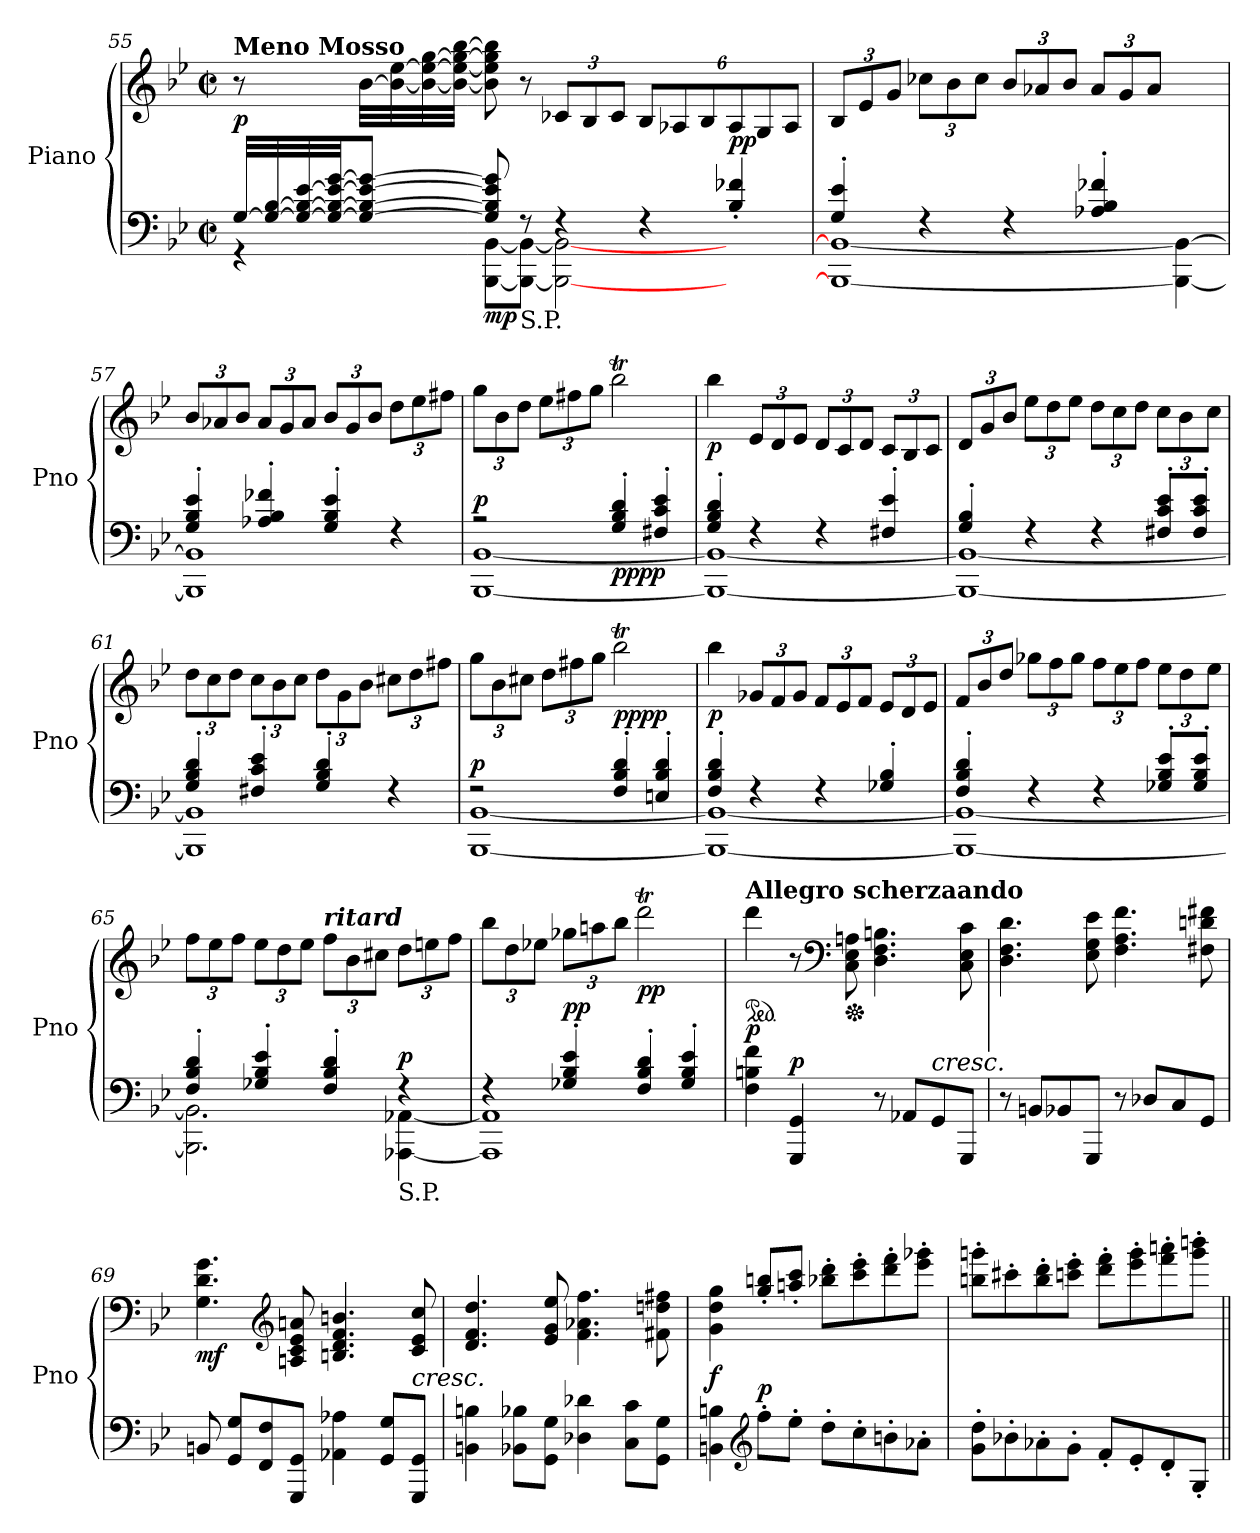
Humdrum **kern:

**kern	**kern	**dynam
*part1	*part1	*part1
*staff2	*staff1	*staff1/2
*I"Piano	*	*
*I'Pno	*	*
!!LO:LB:g=z
*clefF4	*clefG2	*
*k[b-e-]	*k[b-e-]	*
*M4/4	*M4/4	*
*met(c|)	*met(c|)	*
=55	=55	=55
*^	*	*
!	!	!LO:TX:a:B:t=Meno Mosso	!
!	!	!	!LO:DY:a=2
[32G!/LLL	4r	8r	p
32G!/_ [32B-!/	.	.	.
32G!/_ 32B-!/_ [32e-!/	.	.	.
32G!/_ 32B-!/_ 32e-!/_ [32g!/JJ	.	.	.
8G!/_ 8B-!/_ 8e-!/_ 8g!/_J	.	[32b-!\LLL	.
.	.	32b-!\_ [32ee-!\	.
.	.	32b-!\_ 32ee-!\_ [32gg!\	.
.	.	32b-!\_ 32ee-!\_ 32gg!\_ [32bb-!\JJJ	.
!	!	!	!LO:DY:b=2
8G/] 8B-/] 8e-/] 8g/]	[8BBB-\ [8BB-\L	8b-\] 8ee-\] 8gg\] 8bb-\]	mp
!LO:TX:b:t=S.P.	!	!	!
8rF	8BBB-\_ 8BB-\_J	8r	.
*	*	*Xbrackettup	*
4rF	2BBB-\_ 2BB-\_	12c-X/L	.
.	.	12B-/	.
.	.	12c-/J	.
4rF	.	12B-/L	.
.	.	12A-X/	.
.	.	12B-/	.
!	!	!	!LO:DY:a=2
4B-/' 4f-X/'	4ryy	12A-/	pp
.	.	12G/	.
.	.	12A-/J	.
=56	=56	=56	=56
4G/' 4e-/'	1BBB-_ 1BB-_	12B-/L	.
.	.	12e-/	.
.	.	12g/J	.
4rF	.	12cc-X\L	.
.	.	12b-\	.
.	.	12cc-\J	.
4rF	.	12b-/L	.
.	.	12a-X/	.
.	.	12b-/J	.
4A-X/' 4B-/' 4f-X/'	.	12a-/L	.
.	.	12g/	.
.	.	12a-/J	.
4ryy	4BBB-\_ 4BB-\_	4ryy	.
=57	=57	=57	=57
4G/' 4B-/' 4e-/'	1BBB-] 1BB-]	12b-/L	.
.	.	12a-X/	.
.	.	12b-/J	.
4A-X/' 4B-/' 4f-X/'	.	12a-/L	.
.	.	12g/	.
.	.	12a-/J	.
4G/' 4B-/' 4e-/'	.	12b-/L	.
.	.	12g/	.
.	.	12b-/J	.
4rF	.	12dd\L	.
.	.	12ee-\	.
.	.	12ff#X\J	.
!!LO:LB:g=z
=58	=58	=58	=58
!	!	!	!LO:DY:a=2
2r	[1BBB- [1BB-	12gg\L	p
.	.	12b-\	.
.	.	12dd\J	.
.	.	12ee-\L	.
.	.	12ff#X\	.
.	.	12gg\J	.
!	!	!	!LO:DY:b=2
!	!	!	!LO:DY:n=1:b
4G/' 4B-/' 4d/'	.	2bb-T\	pp pp
4F#X/' 4c/' 4e-/'	.	.	.
=59	=59	=59	=59
!	!	!	!LO:DY:b
4G/' 4B-/' 4d/'	1BBB-_ 1BB-_	4bb-\	p
4rF	.	12e-/L	.
.	.	12d/	.
.	.	12e-/J	.
4rF	.	12d/L	.
.	.	12c/	.
.	.	12d/J	.
4F#X/' 4e-/'	.	12c/L	.
.	.	12B-/	.
.	.	12c/J	.
=60	=60	=60	=60
4G/' 4B-/'	1BBB-_ 1BB-_	12d/L	.
.	.	12g/	.
.	.	12b-/J	.
4rF	.	12ee-\L	.
.	.	12dd\	.
.	.	12ee-\J	.
4rF	.	12dd\L	.
.	.	12cc\	.
.	.	12dd\J	.
8F#X/' 8c/' 8e-/'L	.	12cc\L	.
.	.	12b-\	.
8F#/' 8c/' 8e-/'J	.	.	.
.	.	12cc\J	.
!!LO:LB:g=z
=61	=61	=61	=61
4G/' 4B-/' 4d/'	1BBB-] 1BB-]	12dd\L	.
.	.	12cc\	.
.	.	12dd\J	.
4F#X/' 4c/' 4e-/'	.	12cc\L	.
.	.	12b-\	.
.	.	12cc\J	.
4G/' 4B-/' 4d/'	.	12dd\L	.
.	.	12g\	.
.	.	12b-\J	.
4rF	.	12cc#X\L	.
.	.	12dd\	.
.	.	12ff#X\J	.
=62	=62	=62	=62
!	!	!	!LO:DY:a=2
2r	[1BBB- [1BB-	12gg\L	p
.	.	12b-\	.
.	.	12cc#X\J	.
.	.	12dd\L	.
.	.	12ff#X\	.
.	.	12gg\J	.
!	!	!	!LO:DY:a=2
!	!	!	!LO:DY:n=1:a
4F/' 4B-/' 4d/'	.	2bb-T\	pp pp
4En/' 4B-/' 4d/'	.	.	.
=63	=63	=63	=63
!	!	!	!LO:DY:b
4F/' 4B-/' 4d/'	1BBB-_ 1BB-_	4bb-\	p
4rF	.	12g-X/L	.
.	.	12f/	.
.	.	12g-/J	.
4rF	.	12f/L	.
.	.	12e-/	.
.	.	12f/J	.
4G-X/' 4B-/'	.	12e-/L	.
.	.	12d/	.
.	.	12e-/J	.
!!LO:LB:g=z
=64	=64	=64	=64
4F/' 4B-/' 4d/'	1BBB-_ 1BB-_	12f/L	.
.	.	12b-/	.
.	.	12dd/J	.
4rF	.	12gg-X\L	.
.	.	12ff\	.
.	.	12gg-\J	.
4rF	.	12ff\L	.
.	.	12ee-\	.
.	.	12ff\J	.
8G-X/' 8B-/' 8e-/'L	.	12ee-\L	.
.	.	12dd\	.
8G-/' 8B-/' 8e-/'J	.	.	.
.	.	12ee-\J	.
=65	=65	=65	=65
4F/' 4B-/' 4d/'	2.BBB-\] 2.BB-\]	12ff\L	.
.	.	12ee-\	.
.	.	12ff\J	.
4G-X/' 4B-/' 4e-/'	.	12ee-\L	.
.	.	12dd\	.
.	.	12ee-\J	.
!	!	!LO:TX:a:Bi:t=ritard	!
4F/' 4B-/' 4d/'	.	12ff\L	.
.	.	12b-\	.
.	.	12cc#X\J	.
!LO:TX:b:t=S.P.	!	!	!
!	!	!	!LO:DY:a=2
4rF	[4AAA-X\ [4AA-X\	12dd\L	p
.	.	12een\	.
.	.	12ff\J	.
=66	=66	=66	=66
*	*	*MM80	*
4rF	1AAA-] 1AA-]	12bb-\L	.
.	.	12dd\	.
.	.	12ee-X\J	.
!	!	!	!LO:DY:a=2
4G-X/' 4B-/' 4e-/'	.	12gg-X\L	pp
.	.	12aan\	.
.	.	12bb-\J	.
!	!	!	!LO:DY:b
4F/' 4B-/' 4d/'	.	2dddt\	pp
4G-/' 4B-/' 4e-/'	.	.	.
*v	*v	*	*
!!LO:PB:g=z
=67	=67	=67
*	*ped	*
!	!LO:TX:a:B:t=Allegro scherzaando	!
!	!	!LO:DY:a=2
4F\ 4Bn\ 4f\	4ddd\	p
!	!	!LO:DY:a=2
4GGG/ 4GG/	8r	p
*	*clefF4	*
*	*Xped	*
.	8C\ 8E-\ 8An\	.
8r	4.D\ 4.F\ 4.Bn\	.
8AA-X/L	.	.
!LO:TX:a:i:t=cresc.	!	!
8GG/	.	.
8GGG/J	8C\ 8E-\ 8c\	.
=68	=68	=68
8r	4.D\ 4.F\ 4.d\	.
8BBn/L	.	.
8BB-X/	.	.
8GGG/J	8E-\ 8G\ 8e-\	.
8r	4.F\ 4.A\ 4.f\	.
8D-X/L	.	.
8C/	.	.
8GG/J	8F#X\ 8dn\ 8f#X\	.
=69	=69	=69
!	!	!LO:DY:b
8BBn/	4.G\ 4.d\ 4.g\	mf
8GG/ 8G/L	.	.
8FF/ 8F/	.	.
*	*clefG2	*
8GGG/ 8GG/J	8An/ 8c/ 8e-/ 8an/	.
4AA-X\ 4A-X\	4.Bn/ 4.d/ 4.f/ 4.bn/	.
8GG/ 8G/L	.	.
!LO:TX:a:i:t=cresc.	!	!
8GGG/ 8GG/J	8c/ 8e-/ 8cc/	.
!!LO:LB:g=z
=70	=70	=70
*	*MM240	*
4BBn\ 4Bn\	4.d/ 4.f/ 4.dd/	.
8BB-X\ 8B-X\L	.	.
8GG\ 8G\J	8e-/ 8g/ 8ee-/	.
4D-X\ 4d-X\	4.f\ 4.a-X\ 4.ff\	.
8C\ 8c\L	.	.
8GG\ 8G\J	8f#X\ 8ddn\ 8ff#X\	.
=71	=71	=71
!	!	!LO:DY:a=2
4BBn\ 4Bn\	4g\ 4dd\ 4gg\	f
*clefG2	*	*
!	!	!LO:DY:a=2
8ff'\L	8gg/' 8bbn/'L	p
8ee-'\J	8aan/' 8ccc/'J	.
8dd'\L	8bb-X\' 8ddd\'L	.
8cc'\	8ccc\' 8eee-\'	.
8bn'\	8ddd\' 8fff\'	.
8a-X'\J	8eee-\' 8ggg-X\'J	.
=72	=72	=72
8g\' 8dd\'L	8bbn\' 8gggn\'L	.
8b-X'\	8ccc#X'\	.
8a-X'\	8bb\' 8ddd\'	.
8g'\J	8cccn\' 8eee-\'J	.
8f'/L	8ddd\' 8fff\'L	.
8e-'/	8eee-\' 8ggg\'	.
8d'/	8fff\' 8aaan\'	.
8G'/J	8ggg\' 8bbbn\'J	.
=||	=||	=||
*-	*-	*-
